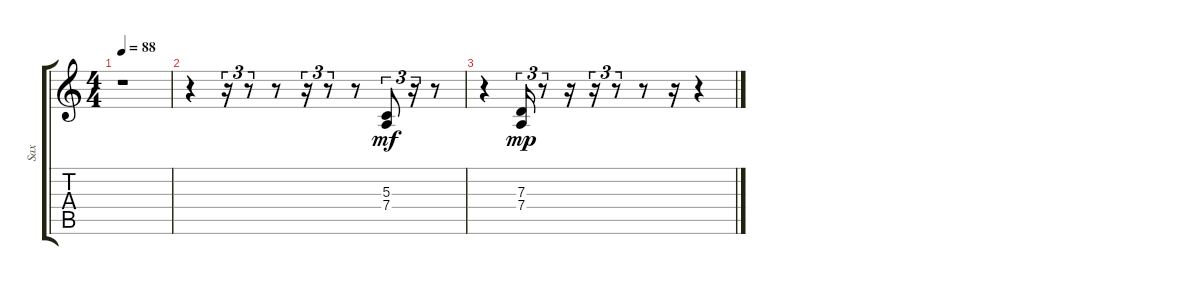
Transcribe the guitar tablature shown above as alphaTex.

\track ("Sax" "Sax") {instrument baritonesax}
\staff {score tabs}
\tuning (E4 B3 G3 D3 A2 E2) {hide}
\ts (4 4)
\tempo 88
\clef g2
\ks c
r.1{dy mf} |
r.4 r.16{tu (3 2)} r.8{tu (3 2)} r.8 r.16{tu (3 2)} r.8{tu (3 2)} r.8 (5.3 7.4).8{tu (3 2)} r.16{tu (3 2)} r.8 |
r.4 (7.3 7.4).16{tu (3 2) dy mp} r.8{tu (3 2)} r.16 r.16{tu (3 2)} r.8{tu (3 2)} r.8 r.16 r.4
